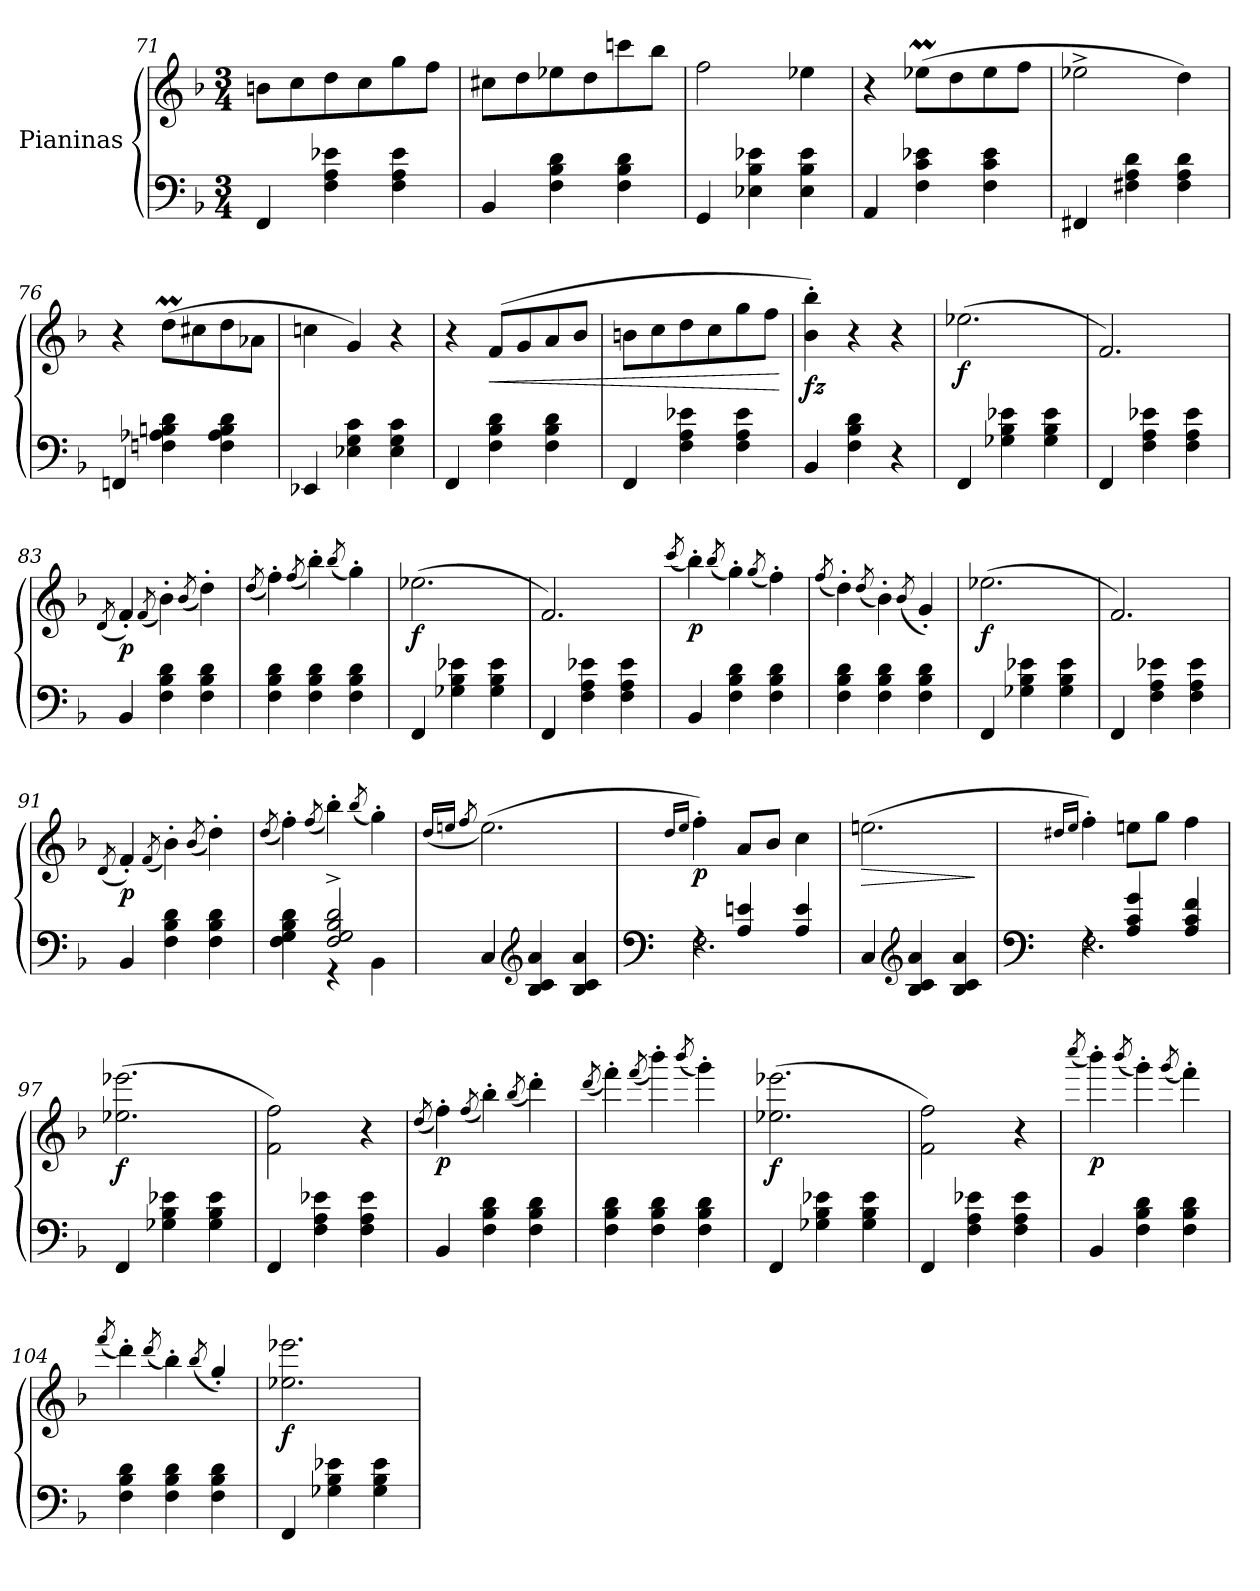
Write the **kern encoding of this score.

**kern	**kern	**dynam
*part1	*part1	*part1
*staff2	*staff1	*staff1/2
*I"Pianinas	*	*
!!LO:LB:g=z
*clefF4	*clefG2	*
*k[b-]	*k[b-]	*
*M3/4	*M3/4	*
=71	=71	=71
4FF/	8bn\L	.
.	8cc\	.
4F\ 4A\ 4e-X\	8dd\	.
.	8cc\	.
4F\ 4A\ 4e-\	8gg\	.
.	8ff\J	.
=72	=72	=72
4BB-/	8cc#X\L	.
.	8dd\	.
4F\ 4B-\ 4d\	8ee-X\	.
.	8dd\	.
4F\ 4B-\ 4d\	8cccn\	.
.	8bb-\J	.
=73	=73	=73
4GG/	2ff\	.
4E-X\ 4B-\ 4e-X\	.	.
4E-\ 4B-\ 4e-\	4ee-X\	.
=74	=74	=74
4AA/	4r	.
4F\ 4c\ 4e-X\	(8ee-XM\L	.
.	8dd\	.
4F\ 4c\ 4e-\	8ee-\	.
.	8ff\J	.
=75	=75	=75
4FF#X/	2ee-X^\	.
4F#X\ 4A\ 4d\	.	.
4F#\ 4A\ 4d\	4dd\)	.
=76	=76	=76
4FFn/	4r	.
4Fn\ 4A-X\ 4Bn\ 4d\	(8ddM\L	.
.	8cc#X\	.
4F\ 4A-\ 4B\ 4d\	8dd\	.
.	8a-X\J	.
!!LO:LB:g=z
=77	=77	=77
4EE-X/	4ccn\	.
4E-X\ 4G\ 4c\	4g/)	.
4E-\ 4G\ 4c\	4r	.
=78	=78	=78
4FF/	4r	.
!	!	!LO:HP:b
4F\ 4B-\ 4d\	(8f/L	<
.	8g/	.
4F\ 4B-\ 4d\	8a/	.
.	8b-/J	.
=79	=79	=79
4FF/	8bn\L	.
.	8cc\	.
4F\ 4A\ 4e-X\	8dd\	.
.	8cc\	.
4F\ 4A\ 4e-\	8gg\	.
.	8ff\J	.
.	.	[
=80	=80	=80
!	!	!LO:DY:b
4BB-/	4b-\' 4bb-\')	fz
4F\ 4B-\ 4d\	4r	.
4r	4r	.
=81	=81	=81
!	!	!LO:DY:b
4FF/	(2.ee-X\	f
4G-X\ 4B-\ 4e-X\	.	.
4G-\ 4B-\ 4e-\	.	.
=82	=82	=82
4FF/	2.f/)	.
4F\ 4A\ 4e-X\	.	.
4F\ 4A\ 4e-\	.	.
=83	=83	=83
.	(8qd/	.
!	!	!LO:DY:b
4BB-/	4f'/)	p
.	(8qf/	.
4F\ 4B-\ 4d\	4b-'\)	.
.	(8qb-/	.
4F\ 4B-\ 4d\	4dd'\)	.
!!LO:LB:g=z
=84	=84	=84
.	(8qdd/	.
4F\ 4B-\ 4d\	4ff'\)	.
.	(8qff/	.
4F\ 4B-\ 4d\	4bb-'\)	.
.	(8qbb-/	.
4F\ 4B-\ 4d\	4gg'\)	.
=85	=85	=85
!	!	!LO:DY:b
4FF/	(2.ee-X\	f
4G-X\ 4B-\ 4e-X\	.	.
4G-\ 4B-\ 4e-\	.	.
=86	=86	=86
4FF/	2.f/)	.
4F\ 4A\ 4e-X\	.	.
4F\ 4A\ 4e-\	.	.
=87	=87	=87
.	(8qccc/	.
!	!	!LO:DY:b
4BB-/	4bb-'\)	p
.	(8qbb-/	.
4F\ 4B-\ 4d\	4gg'\)	.
.	(8qgg/	.
4F\ 4B-\ 4d\	4ff'\)	.
=88	=88	=88
.	(8qff/	.
4F\ 4B-\ 4d\	4dd'\)	.
.	(8qdd/	.
4F\ 4B-\ 4d\	4b-'\)	.
.	(8qb-/	.
4F\ 4B-\ 4d\	4g'/)	.
=89	=89	=89
!	!	!LO:DY:b
4FF/	(2.ee-X\	f
4G-X\ 4B-\ 4e-X\	.	.
4G-\ 4B-\ 4e-\	.	.
=90	=90	=90
4FF/	2.f/)	.
4F\ 4A\ 4e-X\	.	.
4F\ 4A\ 4e-\	.	.
!!LO:LB:g=z
=91	=91	=91
.	(8qd/	.
!	!	!LO:DY:b
4BB-/	4f'/)	p
.	(8qf/	.
4F\ 4B-\ 4d\	4b-'\)	.
.	(8qb-/	.
4F\ 4B-\ 4d\	4dd'\)	.
=92	=92	=92
.	(8qdd/	.
*^	*	*
4F\ 4G\ 4B-\ 4d\	4ryy	4ff'\)	.
.	.	(8qff/	.
2F/^ 2G/^ 2B-/^ 2d/^	4r	4bb-'\)	.
.	.	(8qbb-/	.
.	4BB-\	4gg'\)	.
*v	*v	*	*
=93	=93	=93
.	(16qdd/LL	.
.	16qeen/JJ	.
.	8qff/	.
4C/	(2.ee\)	.
*clefG2	*	*
4B-/ 4c/ 4a/	.	.
4B-/ 4c/ 4a/	.	.
=94	=94	=94
*clefF4	*	*
.	16qdd/LL	.
.	16qee/JJ	.
*^	*	*
!	!	!	!LO:DY:b
4rF	2.F\	4ff'\)	p
4A/ 4en/	.	8a/L	.
.	.	8b-/J	.
4A/ 4e/	.	4cc\	.
*v	*v	*	*
=95	=95	=95
!	!	!LO:HP:b
4C/	(2.een\	>
*clefG2	*	*
4B-/ 4c/ 4a/	.	.
4B-/ 4c/ 4a/	.	.
.	.	]
!!LO:PB:g=z
=96	=96	=96
*clefF4	*	*
.	16qdd#X/LL	.
.	16qee/JJ	.
*^	*	*
4rF	2.F\	4ff'\)	.
4A/ 4c/ 4g/	.	8een\L	.
.	.	8gg\J	.
4A/ 4c/ 4f/	.	4ff\	.
*v	*v	*	*
=97	=97	=97
!	!	!LO:DY:b
4FF/	(2.ee-X\ 2.eee-X\	f
4G-X\ 4B-\ 4e-X\	.	.
4G-\ 4B-\ 4e-\	.	.
=98	=98	=98
4FF/	2f\ 2ff\)	.
4F\ 4A\ 4e-X\	.	.
4F\ 4A\ 4e-\	4r	.
=99	=99	=99
.	(8qdd/	.
!	!	!LO:DY:b
4BB-/	4ff'\)	p
.	(8qff/	.
4F\ 4B-\ 4d\	4bb-'\)	.
.	(8qbb-/	.
4F\ 4B-\ 4d\	4ddd'\)	.
=100	=100	=100
.	(8qddd/	.
4F\ 4B-\ 4d\	4fff'\)	.
.	(8qfff/	.
4F\ 4B-\ 4d\	4bbb-'\)	.
.	(8qbbb-/	.
4F\ 4B-\ 4d\	4ggg'\)	.
=101	=101	=101
!	!	!LO:DY:b
4FF/	(2.ee-X\ 2.eee-X\	f
4G-X\ 4B-\ 4e-X\	.	.
4G-\ 4B-\ 4e-\	.	.
=102	=102	=102
4FF/	2f\ 2ff\)	.
4F\ 4A\ 4e-X\	.	.
4F\ 4A\ 4e-\	4r	.
!!LO:LB:g=z
=103	=103	=103
.	(8qcccc/	.
!	!	!LO:DY:b
4BB-/	4bbb-'\)	p
.	(8qbbb-/	.
4F\ 4B-\ 4d\	4ggg'\)	.
.	(8qggg/	.
4F\ 4B-\ 4d\	4fff'\)	.
=104	=104	=104
.	(8qfff/	.
4F\ 4B-\ 4d\	4ddd'\)	.
.	(8qddd/	.
4F\ 4B-\ 4d\	4bb-'\)	.
.	(8qbb-/	.
4F\ 4B-\ 4d\	4gg'/)	.
=105	=105	=105
!	!	!LO:DY:b
4FF/	2.ee-X\ 2.eee-X\	f
4G-X\ 4B-\ 4e-X\	.	.
4G-\ 4B-\ 4e-\	.	.
=	=	=
*-	*-	*-
